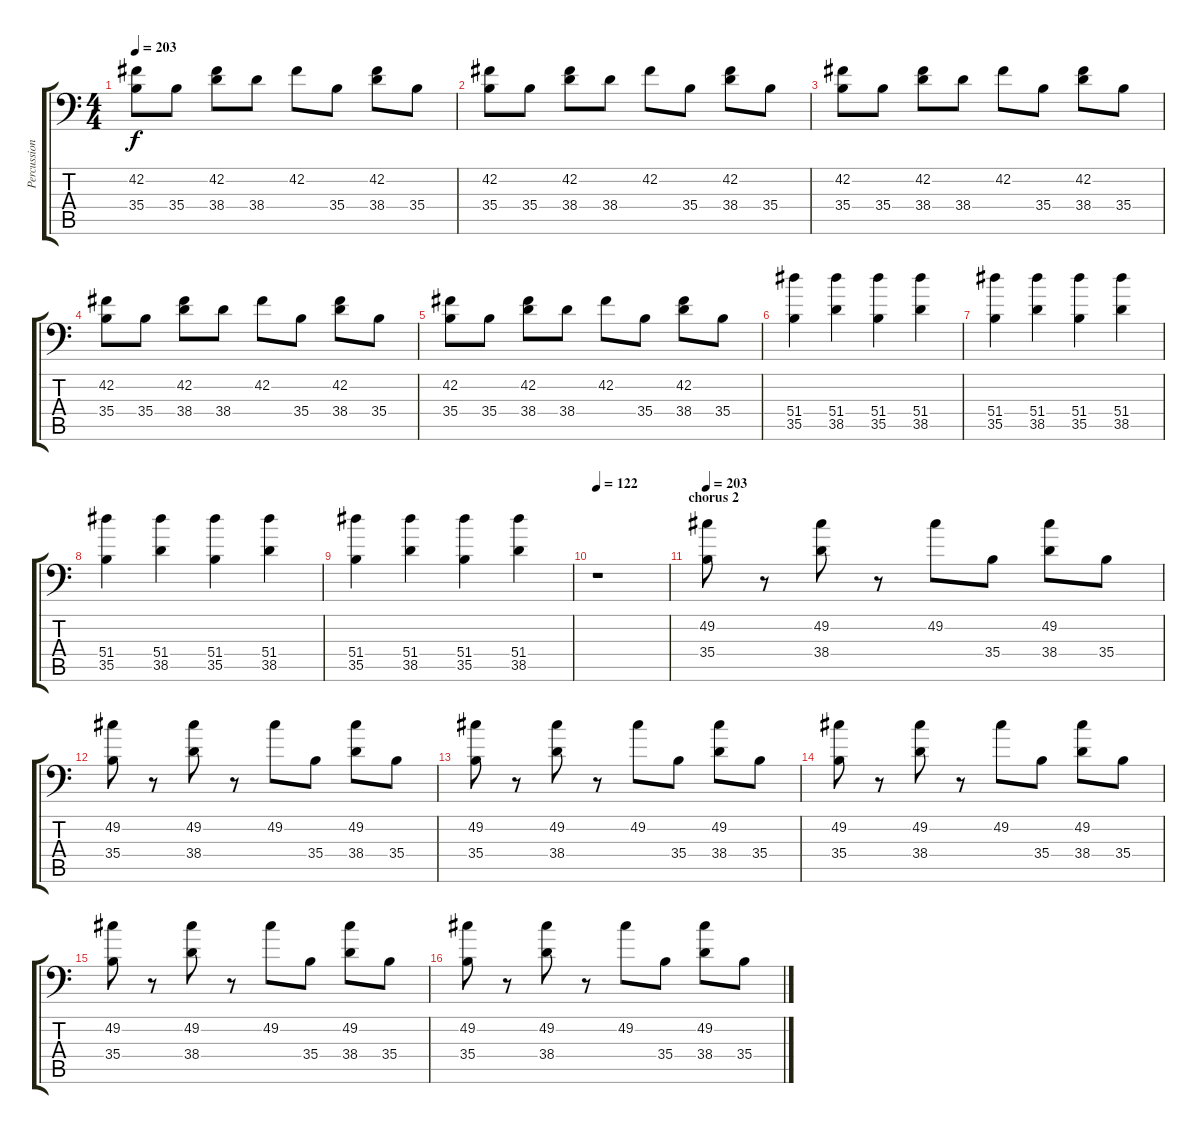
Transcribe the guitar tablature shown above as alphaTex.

\track ("Percussion" "Percussion") {instrument acousticgrandpiano}
\staff {score tabs}
\tuning (C-1 C-1 C-1 C-1 C-1 C-1) {hide}
\ts (4 4)
\tempo 203
\clef f4
\ks c
(42.2 35.4).8{dy f} 35.4.8 (42.2 38.4).8 38.4.8 42.2.8 35.4.8 (42.2 38.4).8 35.4.8 |
(42.2 35.4).8 35.4.8 (42.2 38.4).8 38.4.8 42.2.8 35.4.8 (42.2 38.4).8 35.4.8 |
(42.2 35.4).8 35.4.8 (42.2 38.4).8 38.4.8 42.2.8 35.4.8 (42.2 38.4).8 35.4.8 |
(42.2 35.4).8 35.4.8 (42.2 38.4).8 38.4.8 42.2.8 35.4.8 (42.2 38.4).8 35.4.8 |
(42.2 35.4).8 35.4.8 (42.2 38.4).8 38.4.8 42.2.8 35.4.8 (42.2 38.4).8 35.4.8 |
(51.4 35.5).4 (51.4 38.5).4 (51.4 35.5).4 (51.4 38.5).4 |
(51.4 35.5).4 (51.4 38.5).4 (51.4 35.5).4 (51.4 38.5).4 |
(51.4 35.5).4 (51.4 38.5).4 (51.4 35.5).4 (51.4 38.5).4 |
(51.4 35.5).4 (51.4 38.5).4 (51.4 35.5).4 (51.4 38.5).4 |
\tempo 122
r.1 |
\section ("" "chorus 2")
\tempo 203
(49.2 35.4).8 r.8 (49.2 38.4).8 r.8 49.2.8 35.4.8 (49.2 38.4).8 35.4.8 |
(49.2 35.4).8 r.8 (49.2 38.4).8 r.8 49.2.8 35.4.8 (49.2 38.4).8 35.4.8 |
(49.2 35.4).8 r.8 (49.2 38.4).8 r.8 49.2.8 35.4.8 (49.2 38.4).8 35.4.8 |
(49.2 35.4).8 r.8 (49.2 38.4).8 r.8 49.2.8 35.4.8 (49.2 38.4).8 35.4.8 |
(49.2 35.4).8 r.8 (49.2 38.4).8 r.8 49.2.8 35.4.8 (49.2 38.4).8 35.4.8 |
(49.2 35.4).8 r.8 (49.2 38.4).8 r.8 49.2.8 35.4.8 (49.2 38.4).8 35.4.8
